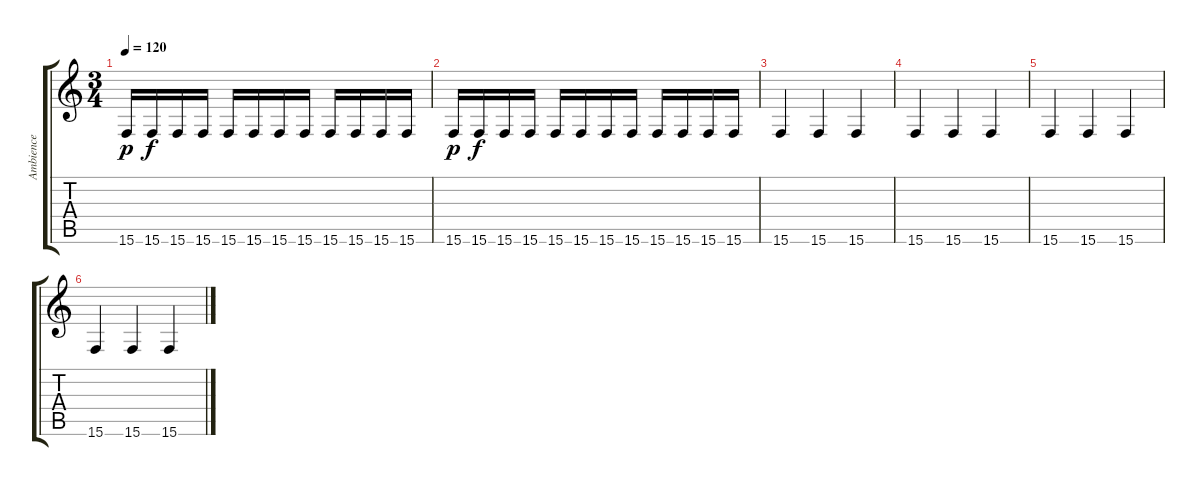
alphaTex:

\track ("Ambience" "Ambience") {instrument helicopter}
\staff {score tabs}
\tuning (E4 B3 G3 D3 A2 D2) {hide}
\ts (3 4)
\tempo 120
\clef g2
\ks c
15.6.16{dy p volume 3 instrument applause} 15.6.16{dy f} 15.6.16 15.6.16 15.6.16 15.6.16 15.6.16 15.6.16 15.6.16 15.6.16 15.6.16 15.6.16 |
15.6.16{dy p volume 0 instrument applause} 15.6.16{dy f} 15.6.16 15.6.16 15.6.16 15.6.16 15.6.16 15.6.16 15.6.16 15.6.16 15.6.16 15.6.16 |
15.6.4 15.6.4 15.6.4 |
15.6.4 15.6.4 15.6.4 |
15.6.4 15.6.4 15.6.4 |
15.6.4 15.6.4 15.6.4
